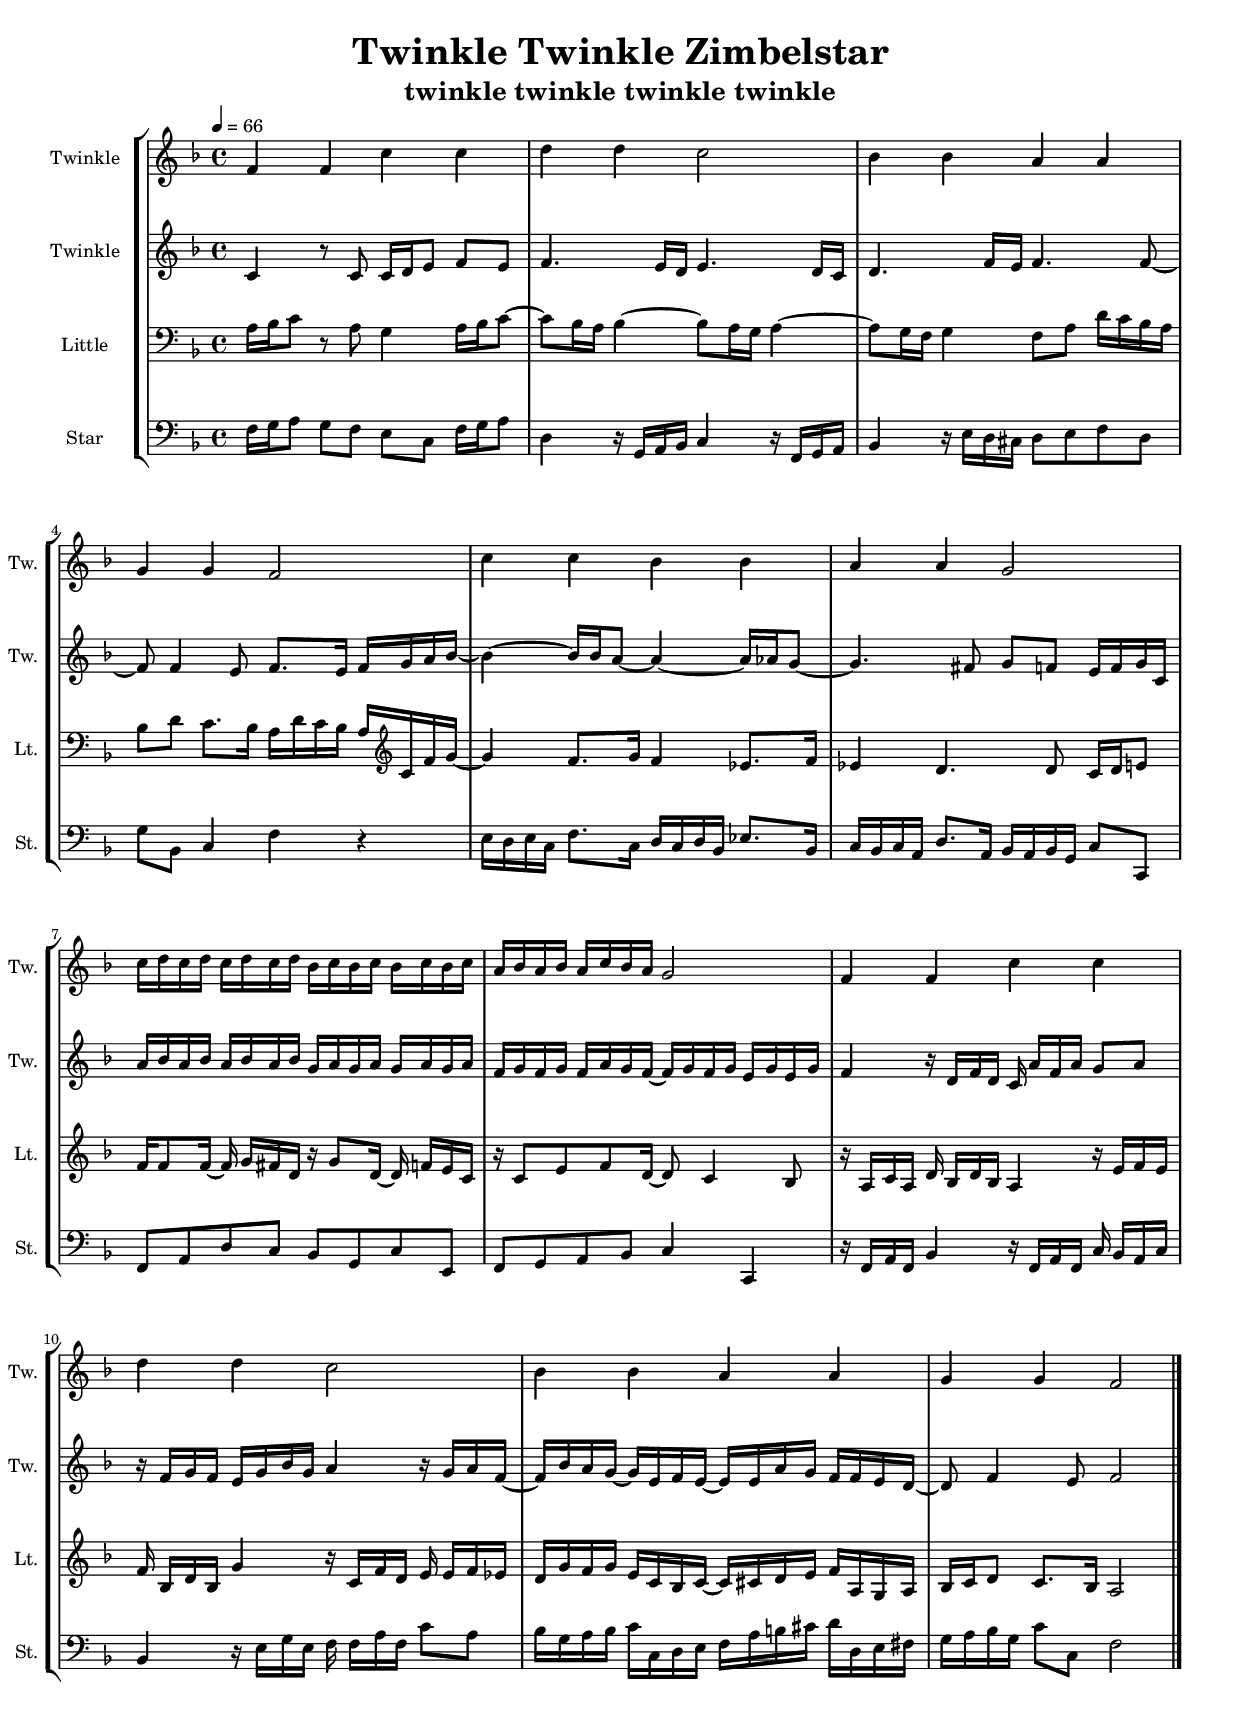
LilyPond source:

%%%% The stylesheet for lilyjazz music font and lilyjazz-text font
%%%% Copyright (C) 2014 Abraham Lee (tisimst.lilypond@gmail.com)

\version "2.18.2"

\paper {
  #`(define fonts
    (set-global-fonts
    #:music "lilyjazz"
    #:brace "lilyjazz"
    #:roman "lilyjazz-text"
    #:sans "lilyjazz-chord"
    #:factor (/ staff-height pt 20)
  ))
}

\layout {
  \override Staff.Tie.thickness = #3
  \override Staff.Slur.thickness = #3
  \override Staff.PhrasingSlur.thickness = #3
  \override Score.Hairpin.thickness = #2
  \override Score.Stem.thickness = #2
  \override Score.TupletBracket.thickness = #2
  \override Score.VoltaBracket.thickness = #2
  \override Staff.BarLine.hair-thickness = #2
  \override Staff.BarLine.thick-thickness = #4
  \override Staff.MultiMeasureRest.hair-thickness = #3
  \override Staff.MultiMeasureRestNumber.font-size = #2
  \override LyricHyphen.thickness = #3
  \override LyricExtender.thickness = #3
  \override PianoPedalBracket.thickness = #2
}

%%%%%%%%%%%%%%%%%%%%%%%%%%%%%%%%%%%%%%%%%%%%%%%%%%%%%%%%%%%%%%%%%%%%%%%%%%%%
% Start with a repeat Barline
%%%%%%%%%%%%%%%%%%%%%%%%%%%%%%%%%%%%%%%%%%%%%%%%%%%%%%%%%%%%%%%%%%%%%%%%%%%%

showStartRepeatBar = { 
  \once \override Score.BreakAlignment.break-align-orders =
        #(make-vector 3 '(instrument-name
                          left-edge
                          ambitus
                          breathing-sign
                          clef
                          key-signature
                          time-signature
                          staff-bar
                          custos))
      \once \override Staff.TimeSignature.space-alist =
        #'((first-note . (fixed-space . 2.0))
           (right-edge . (extra-space . 0.5))
           ;; free up some space between time signature
           ;; and repeat bar line
           (staff-bar . (extra-space . 1)))
}

%%%%%%%%%%%%%%%%%%%%%%%%%%%%%%%%%%%%%%%%%%%%%%%%%%%%%%%%%%%%%%%%%%%%%%%%%%%%
% Creating jazz-style repeats
%%%%%%%%%%%%%%%%%%%%%%%%%%%%%%%%%%%%%%%%%%%%%%%%%%%%%%%%%%%%%%%%%%%%%%%%%%%%

%=> http://lsr.di.unimi.it/LSR/Item?id=753
#(define (white-under grob) (grob-interpret-markup grob 
  (markup #:vcenter #:whiteout #:pad-x 1 (ly:grob-property grob 'text))))

inlineMMR = {
  \once \override MultiMeasureRest.layer = #-2
  \once \override MultiMeasureRestNumber.layer = #-1
  \once \override MultiMeasureRestNumber.Y-offset = #0
  \once \override MultiMeasureRestNumber.stencil = #white-under
  \once \override MultiMeasureRest.rotation = #'(2 0 0)
}
%%%%%%%%%%%%%% my stuff %%%%%%%%%%%%%%%%%%

\include "articulate.ly"
\header {
	title = "Twinkle Twinkle Zimbelstar" 
	subtitle = "twinkle twinkle twinkle twinkle" 
 }

global = { 
	\key f \major
	\mergeDifferentlyDottedOn
	\tempo 4 = 66
}

sopranoMusic = \relative c' { 
	f4 f c' c | d d c2 | bes4 bes a a | g g f2 |
	c'4 c bes bes | a4 a g2 | 
	\repeat unfold 4 {c16 d}  \repeat unfold 4 {bes c} | 
	\repeat unfold 2 {a bes} a c bes a g2 | 
	f4 f c' c | d d c2 | bes4 bes a a | g g f2 | \bar "|." }
	
altoMusic = \relative c' {
	 c4 r8 c c16 d e8 f e | f4. e16 d e4. d16 c | d4. f16 e f4. f8~ | f f4 e8 f8. e16 f g a bes ~|
	 bes4 ~bes16 bes a8~a4~a16 as g8 ~ | g4. fis8 g f e16 f g c, |
	 \repeat unfold 4 {a' bes} \repeat unfold 4 {g a} | 
	 \repeat unfold 2 {f g} f a g f ~ f g f g e g e g | 
	 f4 r16 d f d c a' [f a] g8 a | r16 f g f e g bes g a4 r16 g a f ~|
	 f bes a g~g e f e~e e a g f f e d ~ | d8 f4 e8 f2
}

tenorMusic = \relative c' {
	 a16 bes c8 r8 a8 g4 a16 bes c8 ~ | c bes16 a bes4 ~ bes8 a16 g a4 ~ | 
	 a8 g16 f g4 f8 a d16 c bes a | bes8 d c8. bes16 a d c bes a \clef G c f g ~ |
	 g4 f8. g16f4 es8. f16 | es4 d4. d8 c16 d e8 | f16 f8 f16~f16 g [fis d] r g8 d16~d f [e c] | 
	 r16 c8 e8 f8 d16~ d8 c4 bes8 | r16 a c a d bes [d bes] a4 r16 e' f e | 
	 f bes, [d bes] g'4 r16 c, f d  e e [f es] | 
	 d g f g e c bes c~c cis d e f a, g a  | bes c d8 c8. bes16 a2
 
}

bassMusic = \relative c {
	 f16 g a8 g f e c f16 g a8 | d,4 r16 g, a bes c4 r16 f, g a |
	 bes4 r16 e d cis d8 e f d | g bes, c4 f r |
	 e16 d e c f8. c16 d c d bes es8. bes16 | c bes c a d8. a16 bes16 a bes g c8 c, |
	 f a d c bes g c e, f g a bes c4 c, | r16 f a f bes4 r16 f a f c' bes [a c] |
	 bes4 r16 e g e f f [a f] c'8 a | bes16 g a bes c c, d e f a b cis d d, e fis |
	 \set Score.tempoHideNote = ##t  g a  	
	 \tempo 4 = 60 bes g 
	 \tempo 4 = 50 c8 
	 \tempo 4 = 38 c,
	 \tempo 4 = 28 f2	 
}

\score{
	\new StaffGroup <<
		\new Staff \with { 
			instrumentName = #"Twinkle "
  			shortInstrumentName = #"Tw. " } 
			\new Voice { \global \sopranoMusic }
		\new Staff \with { 
			instrumentName = #"Twinkle "
  			shortInstrumentName = #"Tw. " }  \new Voice { \global \altoMusic }
		\new Staff \with { 
			instrumentName = #"Little "
  			shortInstrumentName = #"Lt. " }  \new Voice { \global \clef "bass" \tenorMusic }
		\new Staff \with { 
			instrumentName = #"Star "
  			shortInstrumentName = #"St. " }  \new Voice { \global \clef "bass" \bassMusic }
	>>

	\layout{
		#(layout-set-staff-size 16)
	}
}
\score{
	\new StaffGroup <<
		\new Staff \with {
			midiInstrument = "soprano sax" 
			midiMaximumVolume = 0.9 } 
			\new Voice { \global \sopranoMusic }
		\new Staff \with {
			midiInstrument = "celesta" 
			midiMaximumVolume = 0.7 } 
			\new Voice { \global \transpose c c' {\sopranoMusic }}
		\new Staff \with {
			midiInstrument = "recorder" 
			midiMaximumVolume = 0.7 }
			\new Voice { \global \altoMusic }
		\new Staff \with { 
			midiInstrument = "flute"
			midiMaximumVolume = 0.6 }
			\new Voice { \global \clef "bass" \tenorMusic }
		\new Staff \with { 
			midiInstrument = "electric guitar (clean)"
			midiMaximumVolume = 0.4 } 
			\new Voice { \global \altoMusic }
		\new Staff \with { 
			midiInstrument = "electric guitar (electric)"
			midiMaximumVolume = 0.5 }
			\new Voice { \global \clef "bass" \tenorMusic }
		\new Staff \with { 
			midiInstrument = "harpsichord" 
			midiMaximumVolume = 0.6}
			\new Voice { \global \clef "bass" \bassMusic }
		\new Staff \with { 
			midiInstrument = "string ensemble 1"
			midiMaximumVolume = 0.9} \new Voice { \global \clef "bass" \bassMusic }
	>>

	\midi{	}
}

